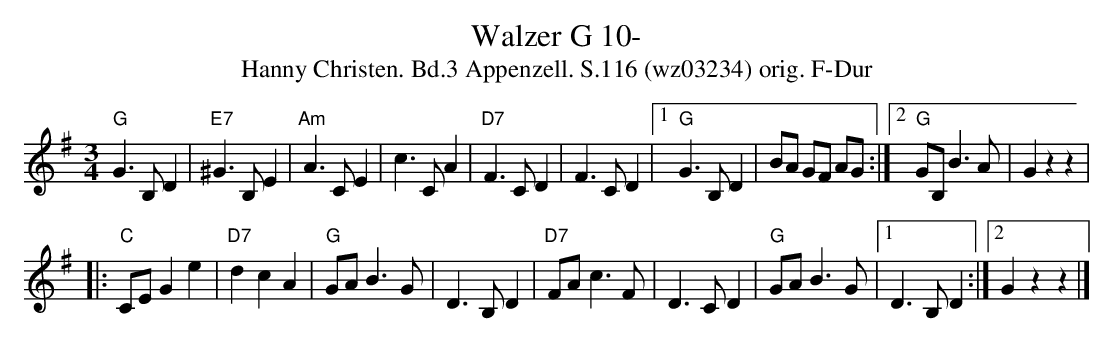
X:1
T:Walzer G 10-
T:Hanny Christen. Bd.3 Appenzell. S.116 (wz03234) orig. F-Dur
M:3/4
L:1/8
K:Gmaj
"G"G3 B, D2 | "E7"^G3 B, E2 | "Am"A3 C E2 | c3 C A2 | "D7"F3 C D2 | F3 C D2 |1 "G"G3 B, D2 | BA GF AG :|2 "G"GB, B3 A | G2 z2 z2 |
|: "C"CE G2 e2 | "D7"d2 c2 A2 | "G"GA B3 G | D3 B, D2 | "D7"FA c3 F | D3 C D2 | "G"GA B3 G |1 D3 B, D2 :|2 G2 z2 z2 |]
